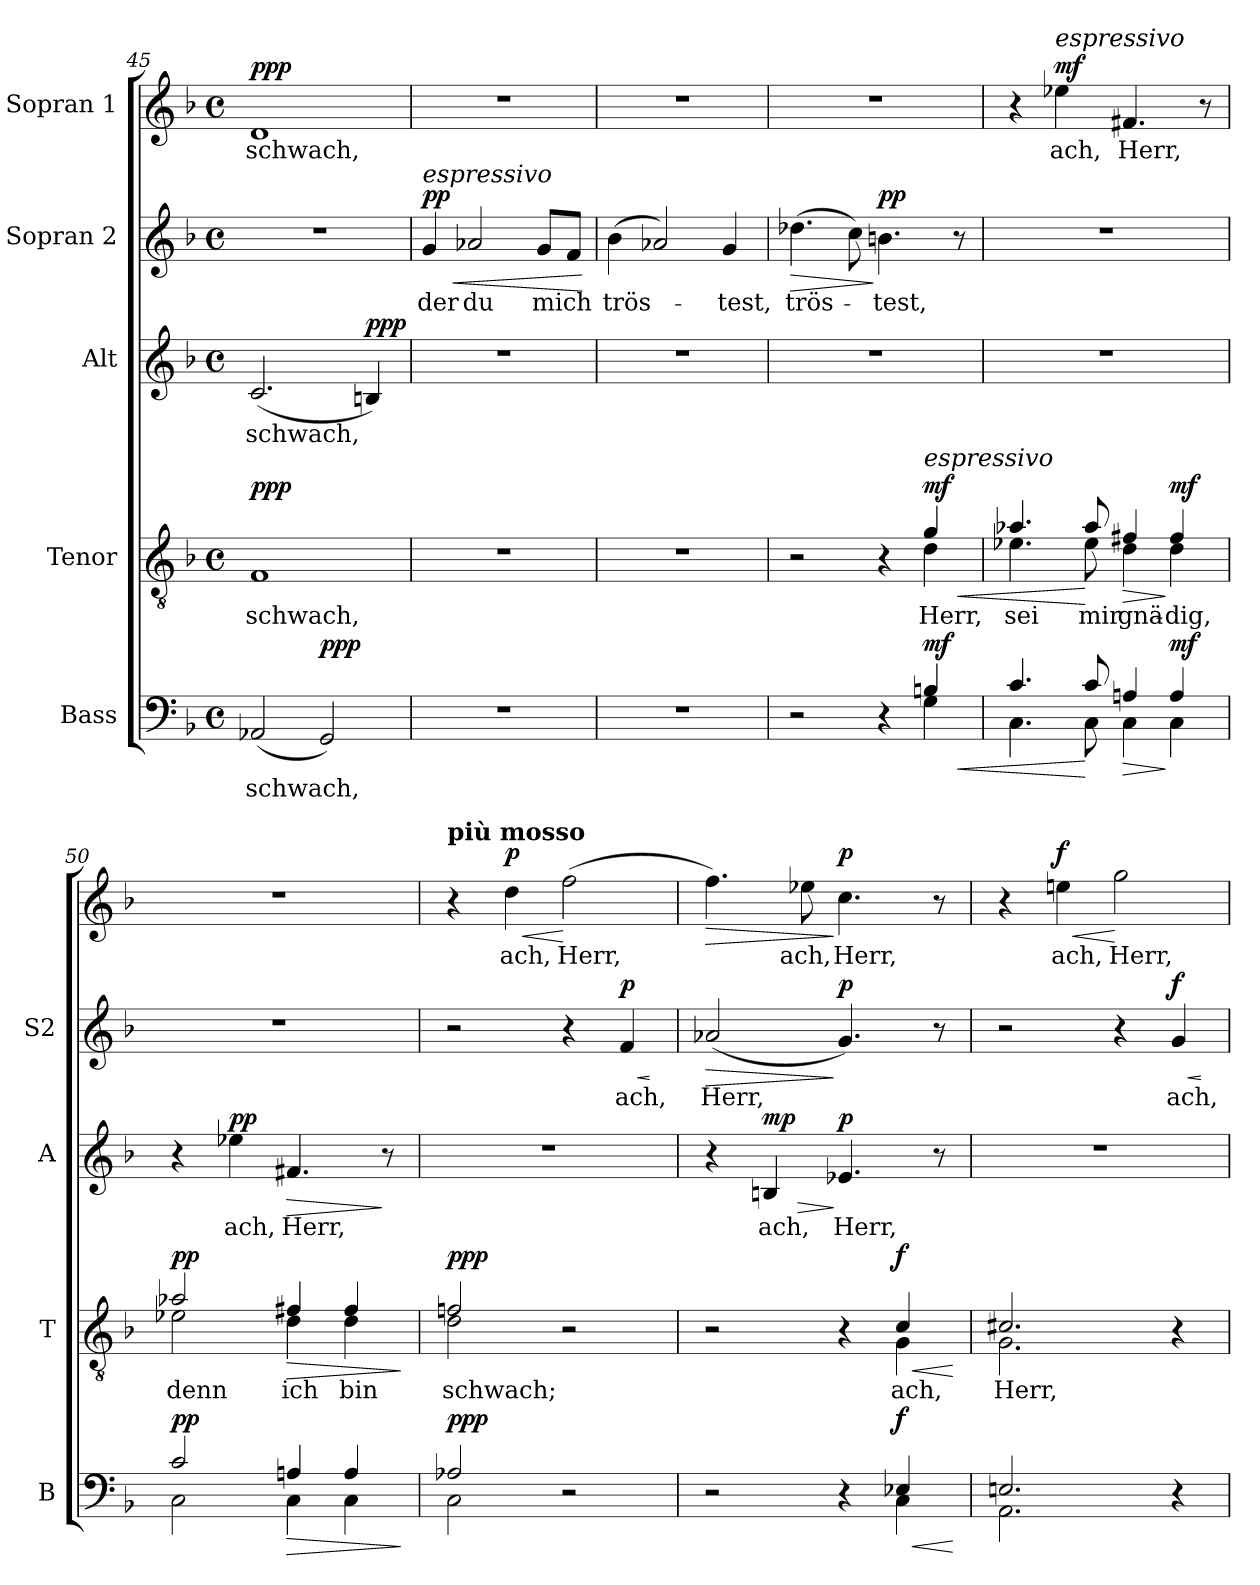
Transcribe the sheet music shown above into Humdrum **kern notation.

**kern	**text	**dynam	**kern	**text	**dynam	**kern	**text	**dynam	**kern	**text	**dynam	**kern	**text	**dynam
*part5	*part5	*part5	*part4	*part4	*part4	*part3	*part3	*part3	*part2	*part2	*part2	*part1	*part1	*part1
*staff5	*staff5	*staff5	*staff4	*staff4	*staff4	*staff3	*staff3	*staff3	*staff2	*staff2	*staff2	*staff1	*staff1	*staff1
*I"Bass	*	*	*I"Tenor	*	*	*I"Alt	*	*	*I"Sopran 2	*	*	*I"Sopran 1	*	*
*I'B	*	*	*I'T	*	*	*I'A	*	*	*I'S2	*	*	*	*	*
*clefF4	*	*	*clefGv2	*	*	*clefG2	*	*	*clefG2	*	*	*clefG2	*	*
*k[b-]	*	*	*k[b-]	*	*	*k[b-]	*	*	*k[b-]	*	*	*k[b-]	*	*
*M4/4	*	*	*M4/4	*	*	*M4/4	*	*	*M4/4	*	*	*M4/4	*	*
*met(c)	*	*	*met(c)	*	*	*met(c)	*	*	*met(c)	*	*	*met(c)	*	*
=45	=45	=45	=45	=45	=45	=45	=45	=45	=45	=45	=45	=45	=45	=45
!	!	!	!	!	!LO:DY:a	!	!	!	!	!	!	!	!	!LO:DY:a
(2AA-X/	schwach,	.	1F	schwach,	ppp	(2.c/	schwach,	.	1r	.	.	1d	schwach,	ppp
!	!	!LO:DY:a	!	!	!	!	!	!	!	!	!	!	!	!
2GG/)	.	ppp	.	.	.	.	.	.	.	.	.	.	.	.
!	!	!	!	!	!	!	!	!LO:DY:a	!	!	!	!	!	!
.	.	.	.	.	.	4Bn/)	.	ppp	.	.	.	.	.	.
=46	=46	=46	=46	=46	=46	=46	=46	=46	=46	=46	=46	=46	=46	=46
!	!	!	!	!	!	!	!	!	!LO:TX:a:i:t=espressivo	!	!	!	!	!
!	!	!	!	!	!	!	!	!	!	!	!LO:HP:b	!	!	!
!	!	!	!	!	!	!	!	!	!	!	!LO:DY:n=1:a	!	!	!
1r	.	.	1r	.	.	1r	.	.	4g/	der	< pp	1r	.	.
.	.	.	.	.	.	.	.	.	2a-X/	du	.	.	.	.
.	.	.	.	.	.	.	.	.	8g/L	mich	.	.	.	.
.	.	.	.	.	.	.	.	.	8f/J	.	.	.	.	.
.	.	.	.	.	.	.	.	.	.	.	[	.	.	.
!!LO:LB:g=z
=47	=47	=47	=47	=47	=47	=47	=47	=47	=47	=47	=47	=47	=47	=47
1r	.	.	1r	.	.	1r	.	.	(4b-\	trös-	.	1r	.	.
.	.	.	.	.	.	.	.	.	2a-X/)	.	.	.	.	.
.	.	.	.	.	.	.	.	.	4g/	-test,	.	.	.	.
=48	=48	=48	=48	=48	=48	=48	=48	=48	=48	=48	=48	=48	=48	=48
*^	*	*	*^	*	*	*	*	*	*	*	*	*	*	*
!	!	!	!	!	!	!	!	!	!	!	!	!	!LO:HP:b	!	!	!
2r	2ryy	.	.	2r	2ryy	.	.	1r	.	.	(4.dd-X\	trös-	>	1r	.	.
.	.	.	.	.	.	.	.	.	.	.	8cc\)	.	.	.	.	.
!	!	!	!	!	!	!	!	!	!	!	!	!	!LO:DY:n=1:a	!	!	!
4r	4ryy	.	.	4r	4ryy	.	.	.	.	.	4.bn\	-test,	] pp	.	.	.
!	!	!	!	!LO:TX:a:i:t=espressivo	!	!	!	!	!	!	!	!	!	!	!	!
!	!	!	!LO:HP:b	!	!	!	!LO:HP:b	!	!	!	!	!	!	!	!	!
!	!	!	!LO:DY:n=1:a	!	!	!	!LO:DY:n=1:a	!	!	!	!	!	!	!	!	!
4Bn/	4G\	.	< mf	4g/	4d\	Herr,	< mf	.	.	.	.	.	.	.	.	.
.	.	.	.	.	.	.	.	.	.	.	8r	.	.	.	.	.
=49	=49	=49	=49	=49	=49	=49	=49	=49	=49	=49	=49	=49	=49	=49	=49	=49
4.c/	4.C\	.	.	4.a-X/	4.e-X\	sei	.	1r	.	.	1r	.	.	4r	.	.
!	!	!	!	!	!	!	!	!	!	!	!	!	!	!LO:TX:a:i:t=espressivo	!	!
!	!	!	!	!	!	!	!	!	!	!	!	!	!	!	!	!LO:DY:a
.	.	.	.	.	.	.	.	.	.	.	.	.	.	4ee-X\	ach,	mf
8c/	8C\	.	[	8a-/	8e-\	mir	[	.	.	.	.	.	.	.	.	.
!	!	!	!LO:HP:b	!	!	!	!LO:HP:b	!	!	!	!	!	!	!	!	!
4An/	4C\	.	>	4f#X/	4d\	gnä-	>	.	.	.	.	.	.	4.f#X/	Herr,	.
!	!	!	!LO:DY:n=1:a	!	!	!	!LO:DY:n=1:a	!	!	!	!	!	!	!	!	!
4A/	4C\	.	] mf	4f#/	4d\	-dig,	] mf	.	.	.	.	.	.	.	.	.
.	.	.	.	.	.	.	.	.	.	.	.	.	.	8r	.	.
=50	=50	=50	=50	=50	=50	=50	=50	=50	=50	=50	=50	=50	=50	=50	=50	=50
!	!	!	!LO:DY:a	!	!	!	!LO:DY:a	!	!	!	!	!	!	!	!	!
2c/	2C\	.	pp	2a-X/	2e-X\	denn	pp	4r	.	.	1r	.	.	1r	.	.
!	!	!	!	!	!	!	!	!	!	!LO:DY:a	!	!	!	!	!	!
.	.	.	.	.	.	.	.	4ee-X\	ach,	pp	.	.	.	.	.	.
!	!	!	!LO:HP:b	!	!	!	!LO:HP:b	!	!	!LO:HP:b	!	!	!	!	!	!
4An/	4C\	.	>	4f#X/	4d\	ich	>	4.f#X/	Herr,	>	.	.	.	.	.	.
4A/	4C\	.	.	4f#/	4d\	bin	.	.	.	.	.	.	.	.	.	.
.	.	.	.	.	.	.	.	8r	.	]	.	.	.	.	.	.
*v	*v	*	*	*	*	*	*	*	*	*	*	*	*	*	*	*
*	*	*	*v	*v	*	*	*	*	*	*	*	*	*	*	*
.	.	]	.	.	]	.	.	.	.	.	.	.	.	.
=51	=51	=51	=51	=51	=51	=51	=51	=51	=51	=51	=51	=51	=51	=51
*^	*	*	*^	*	*	*	*	*	*	*	*	*	*	*
!	!	!	!	!	!	!	!	!	!	!	!	!	!	!LO:TX:a:B:t=più mosso	!	!
!	!	!	!LO:DY:a	!	!	!	!LO:DY:a	!	!	!	!	!	!	!	!	!
2A-X/	2C\	.	ppp	2fn/	2d\	schwach;	ppp	1r	.	.	2r	.	.	4r	.	.
!	!	!	!	!	!	!	!	!	!	!	!	!	!	!	!	!LO:HP:b
!	!	!	!	!	!	!	!	!	!	!	!	!	!	!	!	!LO:DY:n=1:a
.	.	.	.	.	.	.	.	.	.	.	.	.	.	4dd\	ach,	< p
2r	2ryy	.	.	2r	2ryy	.	.	.	.	.	4r	.	.	(2ff\	Herr,	[
!	!	!	!	!	!	!	!	!	!	!	!	!	!LO:HP:b	!	!	!
!	!	!	!	!	!	!	!	!	!	!	!	!	!LO:DY:n=1:a	!	!	!
.	.	.	.	.	.	.	.	.	.	.	4f/	ach,	< p	.	.	.
*v	*v	*	*	*	*	*	*	*	*	*	*	*	*	*	*	*
*	*	*	*v	*v	*	*	*	*	*	*	*	*	*	*	*
.	.	.	.	.	.	.	.	.	.	.	[	.	.	.
=52	=52	=52	=52	=52	=52	=52	=52	=52	=52	=52	=52	=52	=52	=52
*^	*	*	*^	*	*	*	*	*	*	*	*	*	*	*
!	!	!	!	!	!	!	!	!	!	!	!	!	!LO:HP:b	!	!	!LO:HP:b
2r	2ryy	.	.	2r	2ryy	.	.	4r	.	.	(2a-X/	Herr,	>	4.ff\)	.	>
!	!	!	!	!	!	!	!	!	!	!LO:HP:b	!	!	!	!	!	!
!	!	!	!	!	!	!	!	!	!	!LO:DY:n=1:a	!	!	!	!	!	!
.	.	.	.	.	.	.	.	4Bn/	ach,	> mp	.	.	.	.	.	.
.	.	.	.	.	.	.	.	.	.	.	.	.	.	8ee-X\	ach,	.
!	!	!	!	!	!	!	!	!	!	!LO:DY:n=2:a	!	!	!LO:DY:n=1:a	!	!	!LO:DY:n=1:a
4r	4ryy	.	.	4r	4ryy	.	.	4.e-X/	Herr,	] p	4.g/)	.	] p	4.cc\	Herr,	] p
!	!	!	!LO:HP:b	!	!	!	!LO:HP:b	!	!	!	!	!	!	!	!	!
!	!	!	!LO:DY:n=1:a	!	!	!	!LO:DY:n=1:a	!	!	!	!	!	!	!	!	!
4E-X/	4C\	.	< f	4c/	4G\	ach,	< f	.	.	.	.	.	.	.	.	.
.	.	.	.	.	.	.	.	8r	.	.	8r	.	.	8r	.	.
*v	*v	*	*	*	*	*	*	*	*	*	*	*	*	*	*	*
*	*	*	*v	*v	*	*	*	*	*	*	*	*	*	*	*
.	.	[	.	.	[	.	.	.	.	.	.	.	.	.
!!LO:PB:g=z
=53	=53	=53	=53	=53	=53	=53	=53	=53	=53	=53	=53	=53	=53	=53
*^	*	*	*^	*	*	*	*	*	*	*	*	*	*	*
2.En/	2.AA\	.	.	2.c#X/	2.G\	Herr,	.	1r	.	.	2r	.	.	4r	.	.
!	!	!	!	!	!	!	!	!	!	!	!	!	!	!	!	!LO:HP:b
!	!	!	!	!	!	!	!	!	!	!	!	!	!	!	!	!LO:DY:n=1:a
.	.	.	.	.	.	.	.	.	.	.	.	.	.	4een\	ach,	< f
.	.	.	.	.	.	.	.	.	.	.	4r	.	.	2gg\	Herr,	[
!	!	!	!	!	!	!	!	!	!	!	!	!	!LO:HP:b	!	!	!
!	!	!	!	!	!	!	!	!	!	!	!	!	!LO:DY:n=1:a	!	!	!
4r	4ryy	.	.	4r	4ryy	.	.	.	.	.	4g/	ach,	< f	.	.	.
*v	*v	*	*	*	*	*	*	*	*	*	*	*	*	*	*	*
*	*	*	*v	*v	*	*	*	*	*	*	*	*	*	*	*
.	.	.	.	.	.	.	.	.	.	.	[	.	.	.
=	=	=	=	=	=	=	=	=	=	=	=	=	=	=
*-	*-	*-	*-	*-	*-	*-	*-	*-	*-	*-	*-	*-	*-	*-
